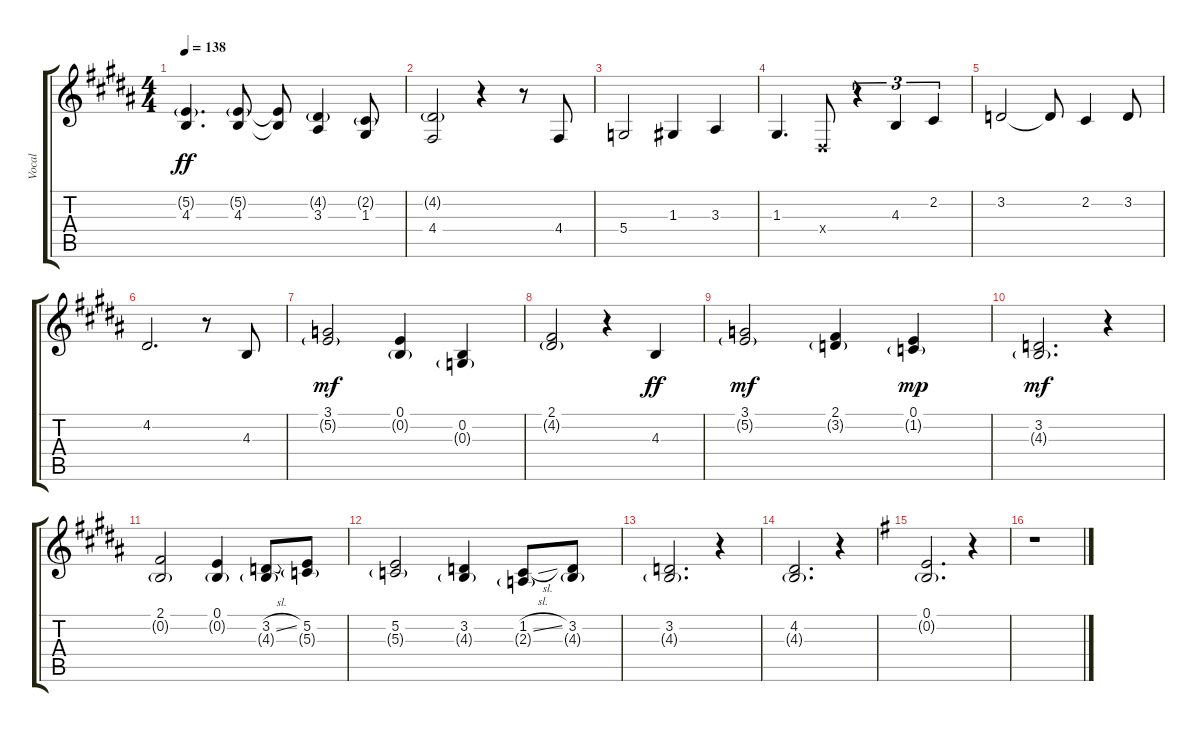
\track ("Vocal" "Vocal") {instrument tenorsax}
\staff {score tabs}
\tuning (E4 B3 G3 D3 A2 E2) {hide}
\ts (4 4)
\tempo 138
\clef g2
\ks g#minor
(5.2{g} 4.3).4{d dy ff} (5.2{g} 4.3).8 (5.2{t} 4.3{t}).8 (4.2{g} 3.3).4 (2.2{g} 1.3).8 |
(4.2{g} 4.4).2 r.4 r.8 4.4.8 |
5.4.2 1.3.4 3.3.4 |
1.3.4{d} 1.4{x}.8 r.4{tu (3 2)} 4.3.4{tu (3 2)} 2.2.4{tu (3 2)} |
3.2.2 3.2{t}.8 2.2.4 3.2.8 |
4.2.2{d} r.8 4.3.8 |
(3.1 5.2{g}).2{dy mf} (0.1 0.2{g}).4 (0.2 0.3{g}).4 |
(2.1 4.2{g}).2 r.4 4.3.4{dy ff} |
(3.1 5.2{g}).2{dy mf} (2.1 3.2{g}).4 (0.1 1.2{g}).4{dy mp} |
(3.2 4.3{g}).2{d dy mf} r.4 |
(2.1 0.2{g}).2 (0.1 0.2{g}).4 (3.2{sl} 4.3{g}).8 (5.2 5.3{g}).8 |
(5.2 5.3{g}).2 (3.2 4.3{g}).4 (1.2{sl} 2.3{g}).8 (3.2 4.3{g}).8 |
(3.2 4.3{g}).2{d} r.4 |
(4.2 4.3{g}).2{d} r.4 |
\ks eminor
(0.1 0.2{g}).2{d} r.4 |
r.1
